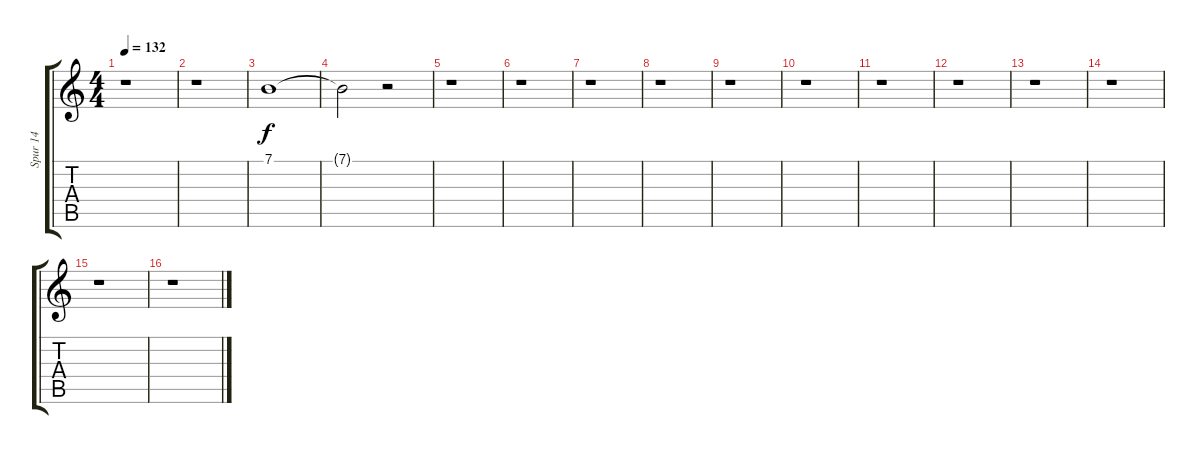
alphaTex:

\track ("Spur 14" "Spur 14") {instrument englishhorn}
\staff {score tabs}
\tuning (E4 B3 G3 D3 A2 E2) {hide}
\ts (4 4)
\tempo 132
\clef g2
\ks c
r.1{dy f} |
r.1 |
7.1.1 |
7.1{t}.2 r.2 |
r.1 |
r.1 |
r.1 |
r.1 |
r.1 |
r.1 |
r.1 |
r.1 |
r.1 |
r.1 |
r.1 |
r.1
